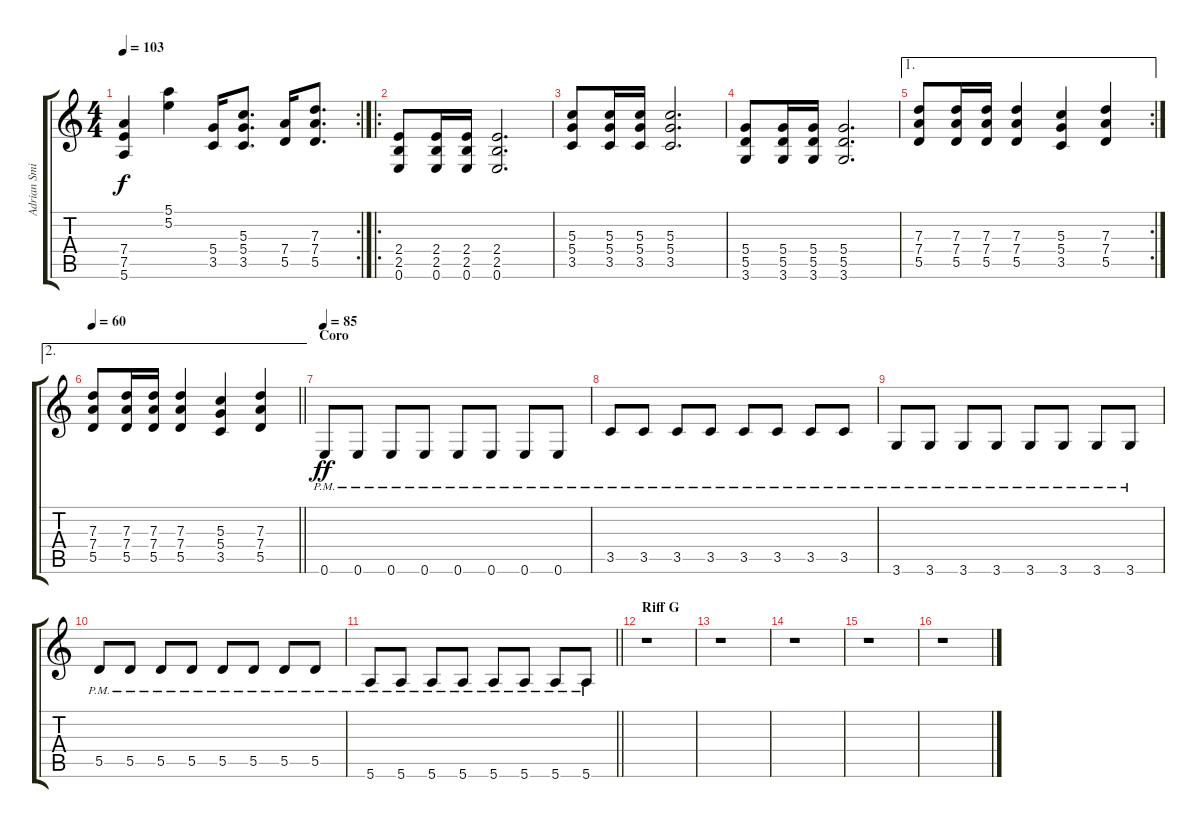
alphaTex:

\track ("Adrian Smith" "Adrian Smi") {instrument overdrivenguitar}
\staff {score tabs}
\tuning (E4 B3 G3 D3 A2 E2) {hide}
\rc 2
\ts (4 4)
\tempo 103
\clef g2
\ks c
(7.4 7.5 5.6).4{dy f} (5.1 5.2).4 (5.4 3.5).16 (5.3 5.4 3.5).8{d} (7.4 5.5).16 (7.3 7.4 5.5).8{d} |
\ro
(2.4 2.5 0.6).8 (2.4 2.5 0.6).16 (2.4 2.5 0.6).16 (2.4 2.5 0.6).2{d} |
(5.3 5.4 3.5).8 (5.3 5.4 3.5).16 (5.3 5.4 3.5).16 (5.3 5.4 3.5).2{d} |
(5.4 5.5 3.6).8 (5.4 5.5 3.6).16 (5.4 5.5 3.6).16 (5.4 5.5 3.6).2{d} |
\ae 1
\rc 2
(7.3 7.4 5.5).8 (7.3 7.4 5.5).16 (7.3 7.4 5.5).16 (7.3 7.4 5.5).4 (5.3 5.4 3.5).4 (7.3 7.4 5.5).4 |
\ae 2
\tempo 60
\barLineRight lightlight
(7.3 7.4 5.5).8 (7.3 7.4 5.5).16 (7.3 7.4 5.5).16 (7.3 7.4 5.5).4 (5.3 5.4 3.5).4 (7.3 7.4 5.5).4 |
\section ("" "Coro")
\tempo 85
0.6{pm}.8{dy ff} 0.6{pm}.8 0.6{pm}.8 0.6{pm}.8 0.6{pm}.8 0.6{pm}.8 0.6{pm}.8 0.6{pm}.8 |
3.5{pm}.8 3.5{pm}.8 3.5{pm}.8 3.5{pm}.8 3.5{pm}.8 3.5{pm}.8 3.5{pm}.8 3.5{pm}.8 |
3.6{pm}.8 3.6{pm}.8 3.6{pm}.8 3.6{pm}.8 3.6{pm}.8 3.6{pm}.8 3.6{pm}.8 3.6{pm}.8 |
5.5{pm}.8 5.5{pm}.8 5.5{pm}.8 5.5{pm}.8 5.5{pm}.8 5.5{pm}.8 5.5{pm}.8 5.5{pm}.8 |
\barLineRight lightlight
5.6{pm}.8 5.6{pm}.8 5.6{pm}.8 5.6{pm}.8 5.6{pm}.8 5.6{pm}.8 5.6{pm}.8 5.6{pm}.8 |
\section ("" "Riff G")
r.1 |
r.1 |
r.1 |
r.1 |
r.1
